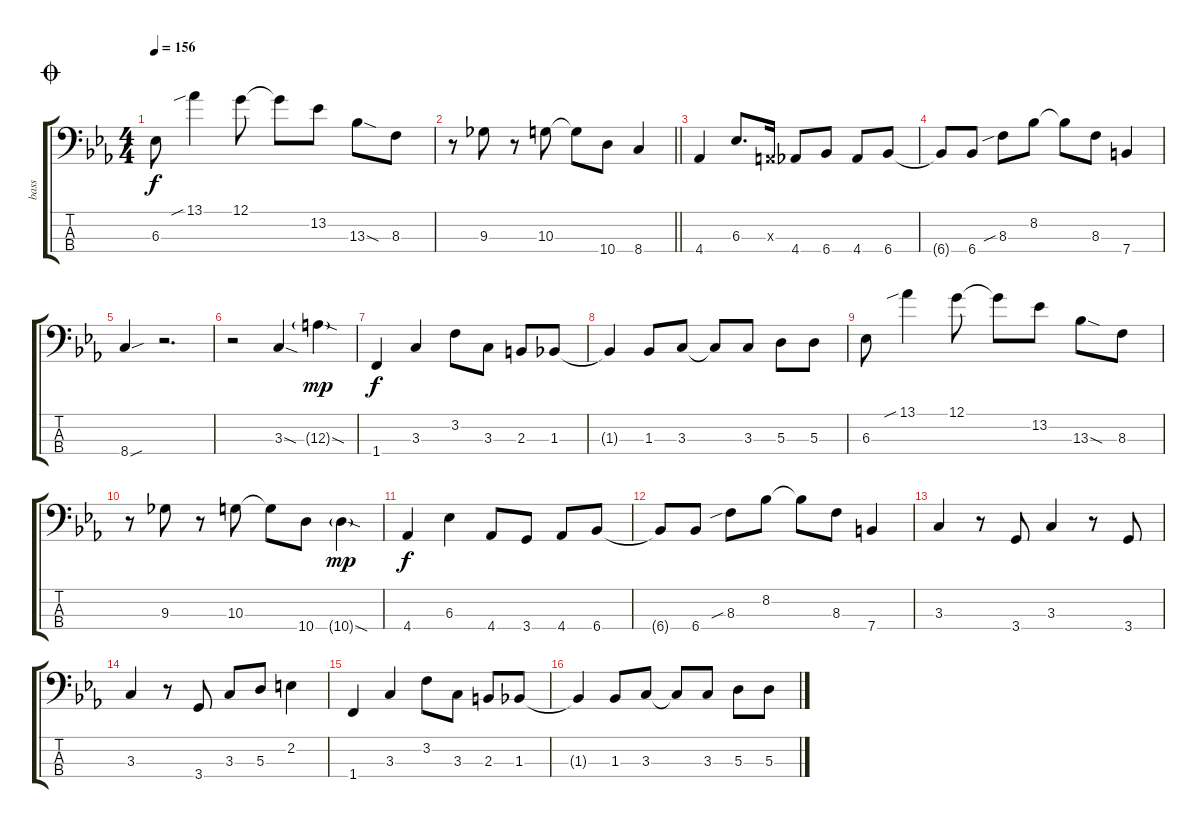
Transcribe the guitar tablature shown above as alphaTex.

\track ("bass" "bass") {instrument electricbasspick}
\staff {score tabs}
\tuning (G2 D2 A1 E1) {hide}
\ts (4 4)
\jump coda
\tempo 156
\clef f4
\ks eb
6.3.8{dy f} 13.1{sib}.4 12.1.8 12.1{t}.8 13.2.8 13.3{sod}.8 8.3.8 |
\barLineRight lightlight
r.8 9.3.8 r.8 10.3.8 10.3{t}.8 10.4.8 8.4.4 |
4.4.4 6.3.8{d} 0.3{x}.16 4.4.8 6.4.8 4.4.8 6.4.8 |
6.4{t}.8 6.4.8 8.3{sib}.8 8.2.8 8.2{t}.8 8.3.8 7.4.4 |
8.4{sou}.4 r.2{d} |
r.2 3.3{sod}.4 12.3{sod g}.4{dy mp} |
1.4.4{dy f} 3.3.4 3.2.8 3.3.8 2.3.8 1.3.8 |
1.3{t}.4 1.3.8 3.3.8 3.3{t}.8 3.3.8 5.3.8 5.3.8 |
6.3.8 13.1{sib}.4 12.1.8 12.1{t}.8 13.2.8 13.3{sod}.8 8.3.8 |
r.8 9.3.8 r.8 10.3.8 10.3{t}.8 10.4.8 10.4{sod g}.4{dy mp} |
4.4.4{dy f} 6.3.4 4.4.8 3.4.8 4.4.8 6.4.8 |
6.4{t}.8 6.4.8 8.3{sib}.8 8.2.8 8.2{t}.8 8.3.8 7.4.4 |
3.3.4 r.8 3.4.8 3.3.4 r.8 3.4.8 |
3.3.4 r.8 3.4.8 3.3.8 5.3.8 2.2.4 |
1.4.4 3.3.4 3.2.8 3.3.8 2.3.8 1.3.8 |
1.3{t}.4 1.3.8 3.3.8 3.3{t}.8 3.3.8 5.3.8 5.3.8
